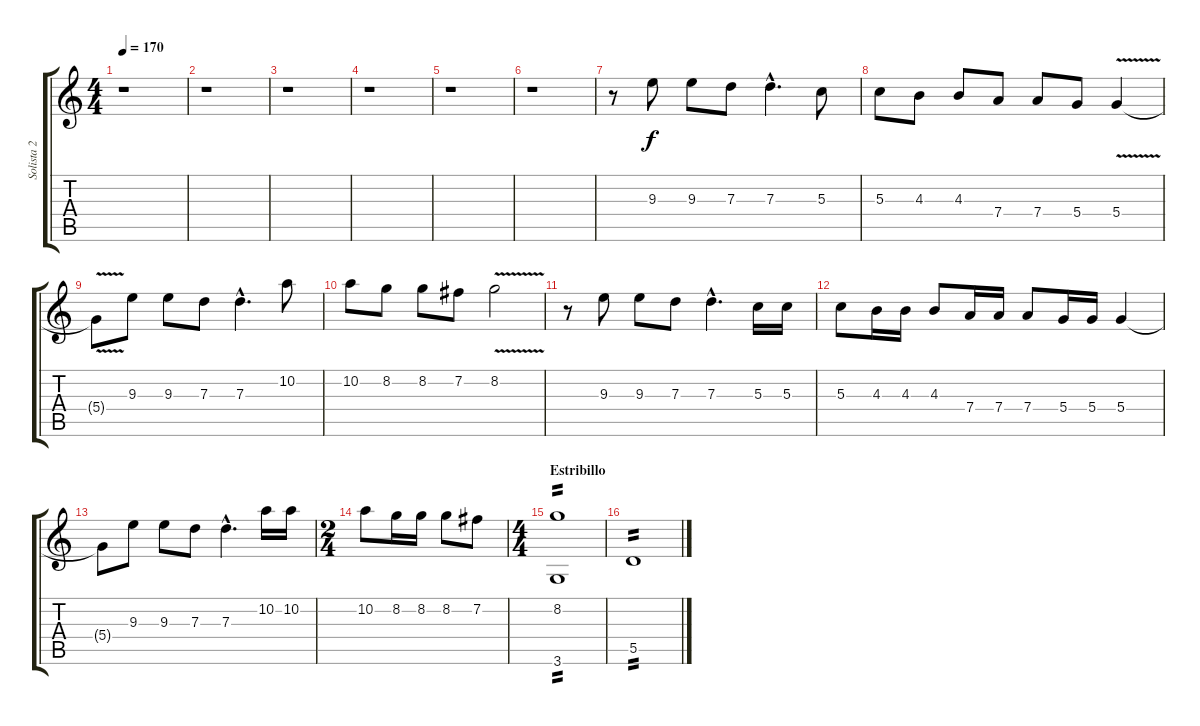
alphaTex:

\track ("Solista 2" "Solista 2") {instrument distortionguitar}
\staff {score tabs}
\tuning (E4 B3 G3 D3 A2 E2) {hide}
\ts (4 4)
\tempo 170
\clef g2
\ks c
r.1{dy f} |
r.1 |
r.1 |
r.1 |
r.1 |
r.1 |
r.8 9.3.8 9.3.8 7.3.8 7.3{hac}.4{d} 5.3.8 |
5.3.8 4.3.8 4.3.8 7.4.8 7.4.8 5.4.8 5.4{v}.4 |
5.4{t}.8 9.3.8 9.3.8 7.3.8 7.3{hac}.4{d} 10.2.8 |
10.2.8 8.2.8 8.2.8 7.2.8 8.2{v}.2 |
r.8 9.3.8 9.3.8 7.3.8 7.3{hac}.4{d} 5.3.16 5.3.16 |
5.3.8 4.3.16 4.3.16 4.3.8 7.4.16 7.4.16 7.4.8 5.4.16 5.4.16 5.4.4 |
5.4{t}.8 9.3.8 9.3.8 7.3.8 7.3{hac}.4{d} 10.2.16 10.2.16 |
\ts (2 4)
10.2.8 8.2.16 8.2.16 8.2.8 7.2.8 |
\ts (4 4)
\section ("" "Estribillo")
(8.2 3.6).1{tp 2} |
5.5.1{tp 2}
